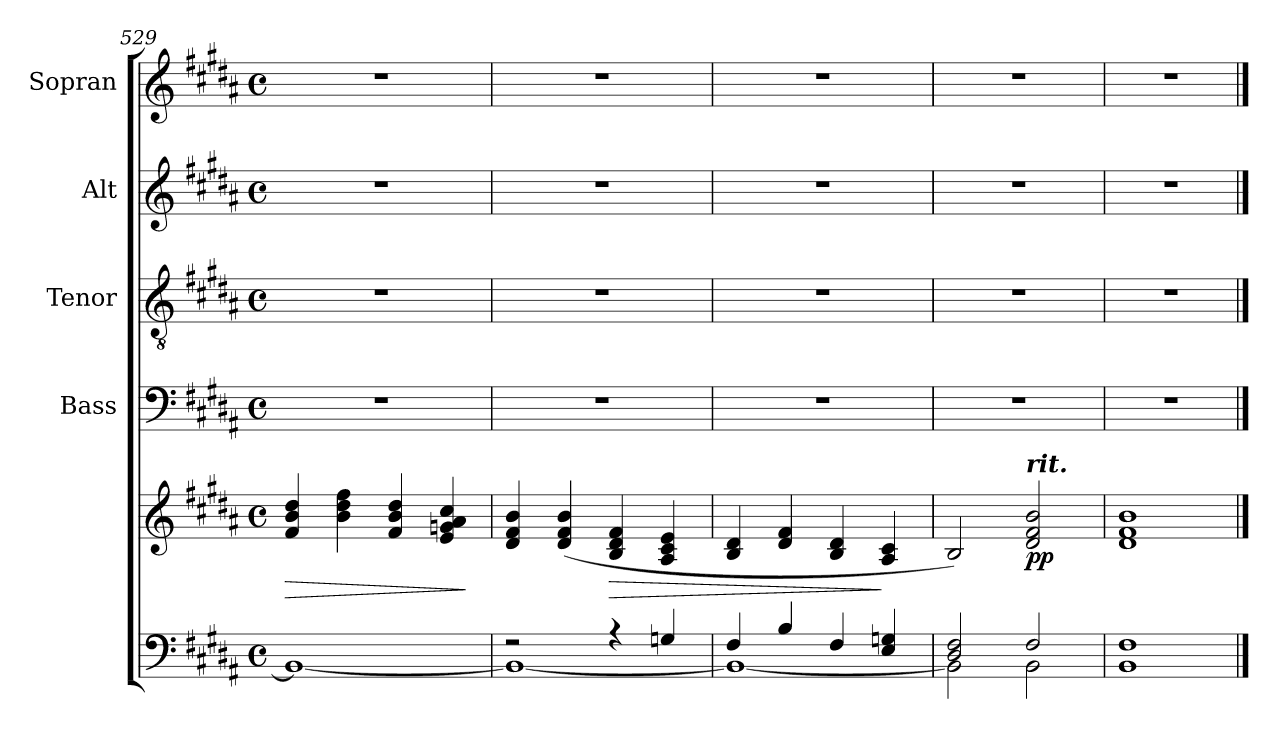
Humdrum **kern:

**kern	**kern	**dynam	**kern	**kern	**kern	**kern
*part5	*part5	*part5	*part4	*part3	*part2	*part1
*staff6	*staff5	*staff5/6	*staff4	*staff3	*staff2	*staff1
*	*	*	*I"Bass	*I"Tenor	*I"Alt	*I"Sopran
*	*	*	*I'B.	*I'T.	*I'A.	*I'S.
*clefF4	*clefG2	*	*clefF4	*clefGv2	*clefG2	*clefG2
*k[f#c#g#d#a#]	*k[f#c#g#d#a#]	*	*k[f#c#g#d#a#]	*k[f#c#g#d#a#]	*k[f#c#g#d#a#]	*k[f#c#g#d#a#]
*B:	*B:	*	*B:	*B:	*B:	*B:
*M4/4	*M4/4	*	*M4/4	*M4/4	*M4/4	*M4/4
*met(c)	*met(c)	*	*met(c)	*met(c)	*met(c)	*met(c)
=529	=529	=529	=529	=529	=529	=529
!	!	!LO:HP:b	!	!	!	!
1BB_	4f#/ 4b/ 4dd#/	>	1r	1r	1r	1r
.	4b\ 4dd#\ 4ff#\	.	.	.	.	.
.	4f#/ 4b/ 4dd#/	.	.	.	.	.
.	4e/ 4gn/ 4a#/ 4cc#/	.	.	.	.	.
.	.	]	.	.	.	.
=530	=530	=530	=530	=530	=530	=530
*^	*	*	*	*	*	*
2rG	1BB_	4d#/ 4f#/ 4b/	.	1r	1r	1r	1r
.	.	(4d#/ 4f#/ 4b/	.	.	.	.	.
!	!	!	!LO:HP:b	!	!	!	!
4rG	.	4B/ 4d#/ 4f#/	>	.	.	.	.
4Gn/	.	4A#/ 4c#/ 4e/	.	.	.	.	.
=531	=531	=531	=531	=531	=531	=531	=531
4F#/	1BB_	4B/ 4d#/	.	1r	1r	1r	1r
4B/	.	4d#/ 4f#/	.	.	.	.	.
4F#/	.	4B/ 4d#/	.	.	.	.	.
4E/ 4Gn/	.	4A#/ 4c#/	]	.	.	.	.
=532	=532	=532	=532	=532	=532	=532	=532
2D#/ 2F#/	2BB\]	2B/)	.	1r	1r	1r	1r
!	!	!LO:TX:a:Bi:t=rit.	!	!	!	!	!
!	!	!	!LO:DY:b	!	!	!	!
2F#/	2BB\	2d#/ 2f#/ 2b/	pp	.	.	.	.
=533	=533	=533	=533	=533	=533	=533	=533
1F#	1BB	1d# 1f# 1b	.	1r	1r	1r	1r
*v	*v	*	*	*	*	*	*
==	==	==	==	==	==	==
*-	*-	*-	*-	*-	*-	*-
